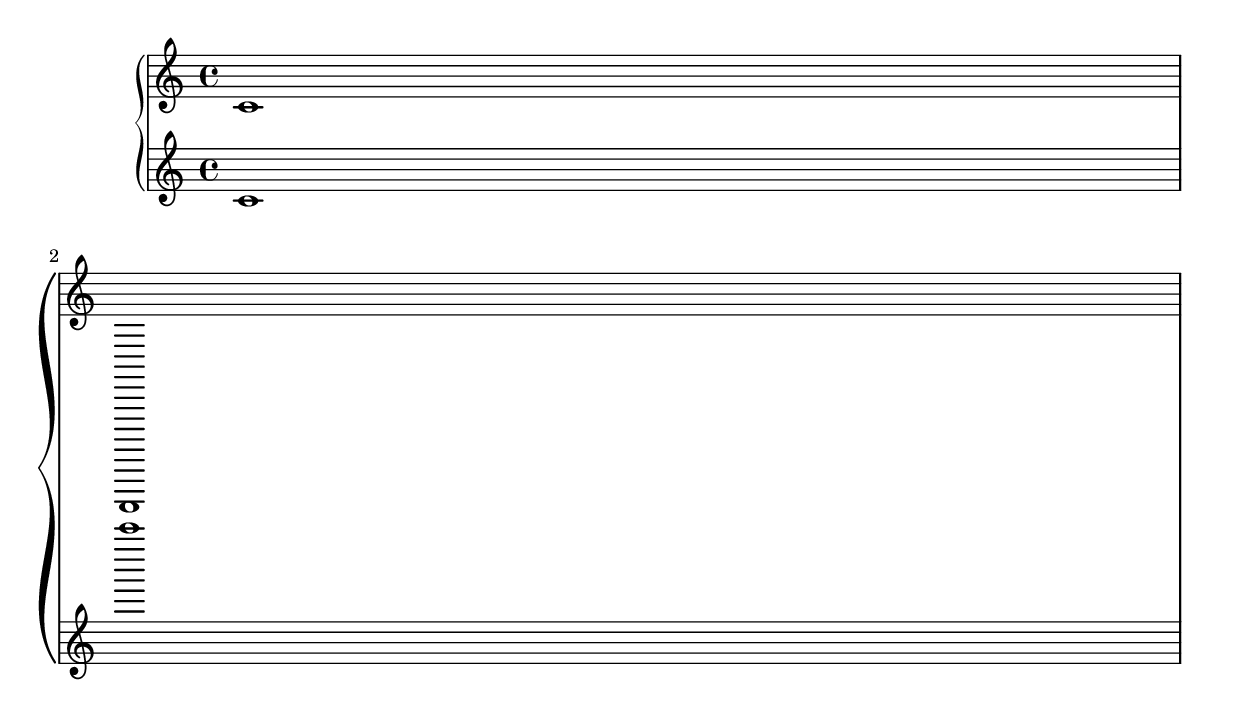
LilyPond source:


\version "1.1.52";

\score {
\notes <
	\context GrandStaff < {
	   \property GrandStaff . maxVerticalAlign = "60."
	   \property GrandStaff . minVerticalAlign = "35."

	   c'1 \break  c'''''1 
	}
	    { c'1 \break c,,,,1}
	>

>

\paper{}

}
